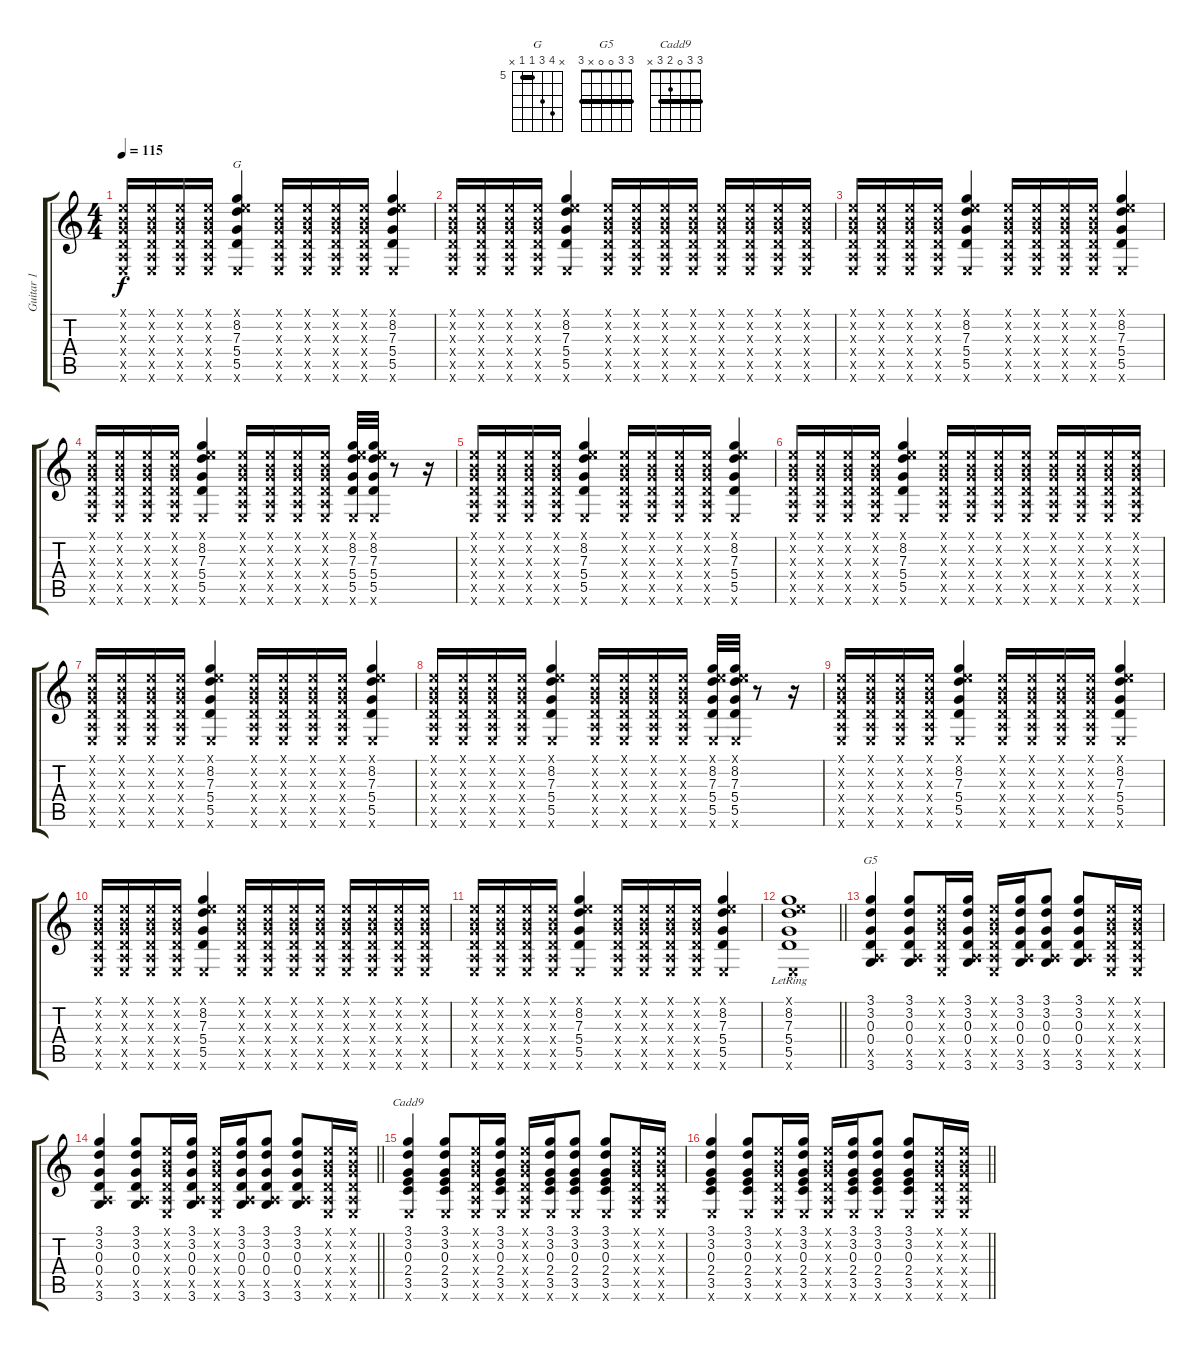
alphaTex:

\track ("Guitar 1" "Guitar 1") {instrument acousticguitarsteel}
\staff {score tabs}
\tuning (E4 B3 G3 D3 A2 E2) {hide}
\chord ("G" x 8 7 5 5 x) {firstfret 5 barre 5}
\chord ("G5" 3 3 0 0 x 3) {barre 3}
\chord ("Cadd9" 3 3 0 2 3 x) {barre 3}
\ts (4 4)
\tempo 115
\clef g2
\ks c
(0.1{x} 0.2{x} 0.3{x} 0.4{x} 0.5{x} 0.6{x}).16{dy f} (0.1{x} 0.2{x} 0.3{x} 0.4{x} 0.5{x} 0.6{x}).16 (0.1{x} 0.2{x} 0.3{x} 0.4{x} 0.5{x} 0.6{x}).16 (0.1{x} 0.2{x} 0.3{x} 0.4{x} 0.5{x} 0.6{x}).16 (0.1{x} 8.2 7.3 5.4 5.5 0.6{x}).4{ch "G"} (0.1{x} 0.2{x} 0.3{x} 0.4{x} 0.5{x} 0.6{x}).16 (0.1{x} 0.2{x} 0.3{x} 0.4{x} 0.5{x} 0.6{x}).16 (0.1{x} 0.2{x} 0.3{x} 0.4{x} 0.5{x} 0.6{x}).16 (0.1{x} 0.2{x} 0.3{x} 0.4{x} 0.5{x} 0.6{x}).16 (0.1{x} 8.2 7.3 5.4 5.5 0.6{x}).4 |
(0.1{x} 0.2{x} 0.3{x} 0.4{x} 0.5{x} 0.6{x}).16 (0.1{x} 0.2{x} 0.3{x} 0.4{x} 0.5{x} 0.6{x}).16 (0.1{x} 0.2{x} 0.3{x} 0.4{x} 0.5{x} 0.6{x}).16 (0.1{x} 0.2{x} 0.3{x} 0.4{x} 0.5{x} 0.6{x}).16 (0.1{x} 8.2 7.3 5.4 5.5 0.6{x}).4 (0.1{x} 0.2{x} 0.3{x} 0.4{x} 0.5{x} 0.6{x}).16 (0.1{x} 0.2{x} 0.3{x} 0.4{x} 0.5{x} 0.6{x}).16 (0.1{x} 0.2{x} 0.3{x} 0.4{x} 0.5{x} 0.6{x}).16 (0.1{x} 0.2{x} 0.3{x} 0.4{x} 0.5{x} 0.6{x}).16 (0.1{x} 0.2{x} 0.3{x} 0.4{x} 0.5{x} 0.6{x}).16 (0.1{x} 0.2{x} 0.3{x} 0.4{x} 0.5{x} 0.6{x}).16 (0.1{x} 0.2{x} 0.3{x} 0.4{x} 0.5{x} 0.6{x}).16 (0.1{x} 0.2{x} 0.3{x} 0.4{x} 0.5{x} 0.6{x}).16 |
(0.1{x} 0.2{x} 0.3{x} 0.4{x} 0.5{x} 0.6{x}).16 (0.1{x} 0.2{x} 0.3{x} 0.4{x} 0.5{x} 0.6{x}).16 (0.1{x} 0.2{x} 0.3{x} 0.4{x} 0.5{x} 0.6{x}).16 (0.1{x} 0.2{x} 0.3{x} 0.4{x} 0.5{x} 0.6{x}).16 (0.1{x} 8.2 7.3 5.4 5.5 0.6{x}).4 (0.1{x} 0.2{x} 0.3{x} 0.4{x} 0.5{x} 0.6{x}).16 (0.1{x} 0.2{x} 0.3{x} 0.4{x} 0.5{x} 0.6{x}).16 (0.1{x} 0.2{x} 0.3{x} 0.4{x} 0.5{x} 0.6{x}).16 (0.1{x} 0.2{x} 0.3{x} 0.4{x} 0.5{x} 0.6{x}).16 (0.1{x} 8.2 7.3 5.4 5.5 0.6{x}).4 |
(0.1{x} 0.2{x} 0.3{x} 0.4{x} 0.5{x} 0.6{x}).16 (0.1{x} 0.2{x} 0.3{x} 0.4{x} 0.5{x} 0.6{x}).16 (0.1{x} 0.2{x} 0.3{x} 0.4{x} 0.5{x} 0.6{x}).16 (0.1{x} 0.2{x} 0.3{x} 0.4{x} 0.5{x} 0.6{x}).16 (0.1{x} 8.2 7.3 5.4 5.5 0.6{x}).4 (0.1{x} 0.2{x} 0.3{x} 0.4{x} 0.5{x} 0.6{x}).16 (0.1{x} 0.2{x} 0.3{x} 0.4{x} 0.5{x} 0.6{x}).16 (0.1{x} 0.2{x} 0.3{x} 0.4{x} 0.5{x} 0.6{x}).16 (0.1{x} 0.2{x} 0.3{x} 0.4{x} 0.5{x} 0.6{x}).16 (0.1{x} 8.2 7.3 5.4 5.5 0.6{x}).32 (0.1{x} 8.2 7.3 5.4 5.5 0.6{x}).32 r.8 r.16 |
(0.1{x} 0.2{x} 0.3{x} 0.4{x} 0.5{x} 0.6{x}).16 (0.1{x} 0.2{x} 0.3{x} 0.4{x} 0.5{x} 0.6{x}).16 (0.1{x} 0.2{x} 0.3{x} 0.4{x} 0.5{x} 0.6{x}).16 (0.1{x} 0.2{x} 0.3{x} 0.4{x} 0.5{x} 0.6{x}).16 (0.1{x} 8.2 7.3 5.4 5.5 0.6{x}).4 (0.1{x} 0.2{x} 0.3{x} 0.4{x} 0.5{x} 0.6{x}).16 (0.1{x} 0.2{x} 0.3{x} 0.4{x} 0.5{x} 0.6{x}).16 (0.1{x} 0.2{x} 0.3{x} 0.4{x} 0.5{x} 0.6{x}).16 (0.1{x} 0.2{x} 0.3{x} 0.4{x} 0.5{x} 0.6{x}).16 (0.1{x} 8.2 7.3 5.4 5.5 0.6{x}).4 |
(0.1{x} 0.2{x} 0.3{x} 0.4{x} 0.5{x} 0.6{x}).16 (0.1{x} 0.2{x} 0.3{x} 0.4{x} 0.5{x} 0.6{x}).16 (0.1{x} 0.2{x} 0.3{x} 0.4{x} 0.5{x} 0.6{x}).16 (0.1{x} 0.2{x} 0.3{x} 0.4{x} 0.5{x} 0.6{x}).16 (0.1{x} 8.2 7.3 5.4 5.5 0.6{x}).4 (0.1{x} 0.2{x} 0.3{x} 0.4{x} 0.5{x} 0.6{x}).16 (0.1{x} 0.2{x} 0.3{x} 0.4{x} 0.5{x} 0.6{x}).16 (0.1{x} 0.2{x} 0.3{x} 0.4{x} 0.5{x} 0.6{x}).16 (0.1{x} 0.2{x} 0.3{x} 0.4{x} 0.5{x} 0.6{x}).16 (0.1{x} 0.2{x} 0.3{x} 0.4{x} 0.5{x} 0.6{x}).16 (0.1{x} 0.2{x} 0.3{x} 0.4{x} 0.5{x} 0.6{x}).16 (0.1{x} 0.2{x} 0.3{x} 0.4{x} 0.5{x} 0.6{x}).16 (0.1{x} 0.2{x} 0.3{x} 0.4{x} 0.5{x} 0.6{x}).16 |
(0.1{x} 0.2{x} 0.3{x} 0.4{x} 0.5{x} 0.6{x}).16 (0.1{x} 0.2{x} 0.3{x} 0.4{x} 0.5{x} 0.6{x}).16 (0.1{x} 0.2{x} 0.3{x} 0.4{x} 0.5{x} 0.6{x}).16 (0.1{x} 0.2{x} 0.3{x} 0.4{x} 0.5{x} 0.6{x}).16 (0.1{x} 8.2 7.3 5.4 5.5 0.6{x}).4 (0.1{x} 0.2{x} 0.3{x} 0.4{x} 0.5{x} 0.6{x}).16 (0.1{x} 0.2{x} 0.3{x} 0.4{x} 0.5{x} 0.6{x}).16 (0.1{x} 0.2{x} 0.3{x} 0.4{x} 0.5{x} 0.6{x}).16 (0.1{x} 0.2{x} 0.3{x} 0.4{x} 0.5{x} 0.6{x}).16 (0.1{x} 8.2 7.3 5.4 5.5 0.6{x}).4 |
(0.1{x} 0.2{x} 0.3{x} 0.4{x} 0.5{x} 0.6{x}).16 (0.1{x} 0.2{x} 0.3{x} 0.4{x} 0.5{x} 0.6{x}).16 (0.1{x} 0.2{x} 0.3{x} 0.4{x} 0.5{x} 0.6{x}).16 (0.1{x} 0.2{x} 0.3{x} 0.4{x} 0.5{x} 0.6{x}).16 (0.1{x} 8.2 7.3 5.4 5.5 0.6{x}).4 (0.1{x} 0.2{x} 0.3{x} 0.4{x} 0.5{x} 0.6{x}).16 (0.1{x} 0.2{x} 0.3{x} 0.4{x} 0.5{x} 0.6{x}).16 (0.1{x} 0.2{x} 0.3{x} 0.4{x} 0.5{x} 0.6{x}).16 (0.1{x} 0.2{x} 0.3{x} 0.4{x} 0.5{x} 0.6{x}).16 (0.1{x} 8.2 7.3 5.4 5.5 0.6{x}).32 (0.1{x} 8.2 7.3 5.4 5.5 0.6{x}).32 r.8 r.16 |
(0.1{x} 0.2{x} 0.3{x} 0.4{x} 0.5{x} 0.6{x}).16 (0.1{x} 0.2{x} 0.3{x} 0.4{x} 0.5{x} 0.6{x}).16 (0.1{x} 0.2{x} 0.3{x} 0.4{x} 0.5{x} 0.6{x}).16 (0.1{x} 0.2{x} 0.3{x} 0.4{x} 0.5{x} 0.6{x}).16 (0.1{x} 8.2 7.3 5.4 5.5 0.6{x}).4 (0.1{x} 0.2{x} 0.3{x} 0.4{x} 0.5{x} 0.6{x}).16 (0.1{x} 0.2{x} 0.3{x} 0.4{x} 0.5{x} 0.6{x}).16 (0.1{x} 0.2{x} 0.3{x} 0.4{x} 0.5{x} 0.6{x}).16 (0.1{x} 0.2{x} 0.3{x} 0.4{x} 0.5{x} 0.6{x}).16 (0.1{x} 8.2 7.3 5.4 5.5 0.6{x}).4 |
(0.1{x} 0.2{x} 0.3{x} 0.4{x} 0.5{x} 0.6{x}).16 (0.1{x} 0.2{x} 0.3{x} 0.4{x} 0.5{x} 0.6{x}).16 (0.1{x} 0.2{x} 0.3{x} 0.4{x} 0.5{x} 0.6{x}).16 (0.1{x} 0.2{x} 0.3{x} 0.4{x} 0.5{x} 0.6{x}).16 (0.1{x} 8.2 7.3 5.4 5.5 0.6{x}).4 (0.1{x} 0.2{x} 0.3{x} 0.4{x} 0.5{x} 0.6{x}).16 (0.1{x} 0.2{x} 0.3{x} 0.4{x} 0.5{x} 0.6{x}).16 (0.1{x} 0.2{x} 0.3{x} 0.4{x} 0.5{x} 0.6{x}).16 (0.1{x} 0.2{x} 0.3{x} 0.4{x} 0.5{x} 0.6{x}).16 (0.1{x} 0.2{x} 0.3{x} 0.4{x} 0.5{x} 0.6{x}).16 (0.1{x} 0.2{x} 0.3{x} 0.4{x} 0.5{x} 0.6{x}).16 (0.1{x} 0.2{x} 0.3{x} 0.4{x} 0.5{x} 0.6{x}).16 (0.1{x} 0.2{x} 0.3{x} 0.4{x} 0.5{x} 0.6{x}).16 |
(0.1{x} 0.2{x} 0.3{x} 0.4{x} 0.5{x} 0.6{x}).16 (0.1{x} 0.2{x} 0.3{x} 0.4{x} 0.5{x} 0.6{x}).16 (0.1{x} 0.2{x} 0.3{x} 0.4{x} 0.5{x} 0.6{x}).16 (0.1{x} 0.2{x} 0.3{x} 0.4{x} 0.5{x} 0.6{x}).16 (0.1{x} 8.2 7.3 5.4 5.5 0.6{x}).4 (0.1{x} 0.2{x} 0.3{x} 0.4{x} 0.5{x} 0.6{x}).16 (0.1{x} 0.2{x} 0.3{x} 0.4{x} 0.5{x} 0.6{x}).16 (0.1{x} 0.2{x} 0.3{x} 0.4{x} 0.5{x} 0.6{x}).16 (0.1{x} 0.2{x} 0.3{x} 0.4{x} 0.5{x} 0.6{x}).16 (0.1{x} 8.2 7.3 5.4 5.5 0.6{x}).4 |
\barLineRight lightlight
(0.1{x} 8.2{lr} 7.3{lr} 5.4{lr} 5.5{lr} 0.6{x}).1 |
(3.1 3.2 0.3 0.4 0.5{x} 3.6).4{ch "G5"} (3.1 3.2 0.3 0.4 0.5{x} 3.6).8 (0.1{x} 0.2{x} 0.3{x} 0.4{x} 0.5{x} 0.6{x}).16 (3.1 3.2 0.3 0.4 0.5{x} 3.6).16 (0.1{x} 0.2{x} 0.3{x} 0.4{x} 0.5{x} 0.6{x}).16 (3.1 3.2 0.3 0.4 0.5{x} 3.6).16 (3.1 3.2 0.3 0.4 0.5{x} 3.6).8 (3.1 3.2 0.3 0.4 0.5{x} 3.6).8 (0.1{x} 0.2{x} 0.3{x} 0.4{x} 0.5{x} 0.6{x}).16 (0.1{x} 0.2{x} 0.3{x} 0.4{x} 0.5{x} 0.6{x}).16 |
\barLineRight lightlight
(3.1 3.2 0.3 0.4 0.5{x} 3.6).4 (3.1 3.2 0.3 0.4 0.5{x} 3.6).8 (0.1{x} 0.2{x} 0.3{x} 0.4{x} 0.5{x} 0.6{x}).16 (3.1 3.2 0.3 0.4 0.5{x} 3.6).16 (0.1{x} 0.2{x} 0.3{x} 0.4{x} 0.5{x} 0.6{x}).16 (3.1 3.2 0.3 0.4 0.5{x} 3.6).16 (3.1 3.2 0.3 0.4 0.5{x} 3.6).8 (3.1 3.2 0.3 0.4 0.5{x} 3.6).8 (0.1{x} 0.2{x} 0.3{x} 0.4{x} 0.5{x} 0.6{x}).16 (0.1{x} 0.2{x} 0.3{x} 0.4{x} 0.5{x} 0.6{x}).16 |
(3.1 3.2 0.3 2.4 3.5 0.6{x}).4{ch "Cadd9"} (3.1 3.2 0.3 2.4 3.5 0.6{x}).8 (0.1{x} 0.2{x} 0.3{x} 0.4{x} 0.5{x} 0.6{x}).16 (3.1 3.2 0.3 2.4 3.5 0.6{x}).16 (0.1{x} 0.2{x} 0.3{x} 0.4{x} 0.5{x} 0.6{x}).16 (3.1 3.2 0.3 2.4 3.5 0.6{x}).16 (3.1 3.2 0.3 2.4 3.5 0.6{x}).8 (3.1 3.2 0.3 2.4 3.5 0.6{x}).8 (0.1{x} 0.2{x} 0.3{x} 0.4{x} 0.5{x} 0.6{x}).16 (0.1{x} 0.2{x} 0.3{x} 0.4{x} 0.5{x} 0.6{x}).16 |
\barLineRight lightlight
(3.1 3.2 0.3 2.4 3.5 0.6{x}).4 (3.1 3.2 0.3 2.4 3.5 0.6{x}).8 (0.1{x} 0.2{x} 0.3{x} 0.4{x} 0.5{x} 0.6{x}).16 (3.1 3.2 0.3 2.4 3.5 0.6{x}).16 (0.1{x} 0.2{x} 0.3{x} 0.4{x} 0.5{x} 0.6{x}).16 (3.1 3.2 0.3 2.4 3.5 0.6{x}).16 (3.1 3.2 0.3 2.4 3.5 0.6{x}).8 (3.1 3.2 0.3 2.4 3.5 0.6{x}).8 (0.1{x} 0.2{x} 0.3{x} 0.4{x} 0.5{x} 0.6{x}).16 (0.1{x} 0.2{x} 0.3{x} 0.4{x} 0.5{x} 0.6{x}).16
